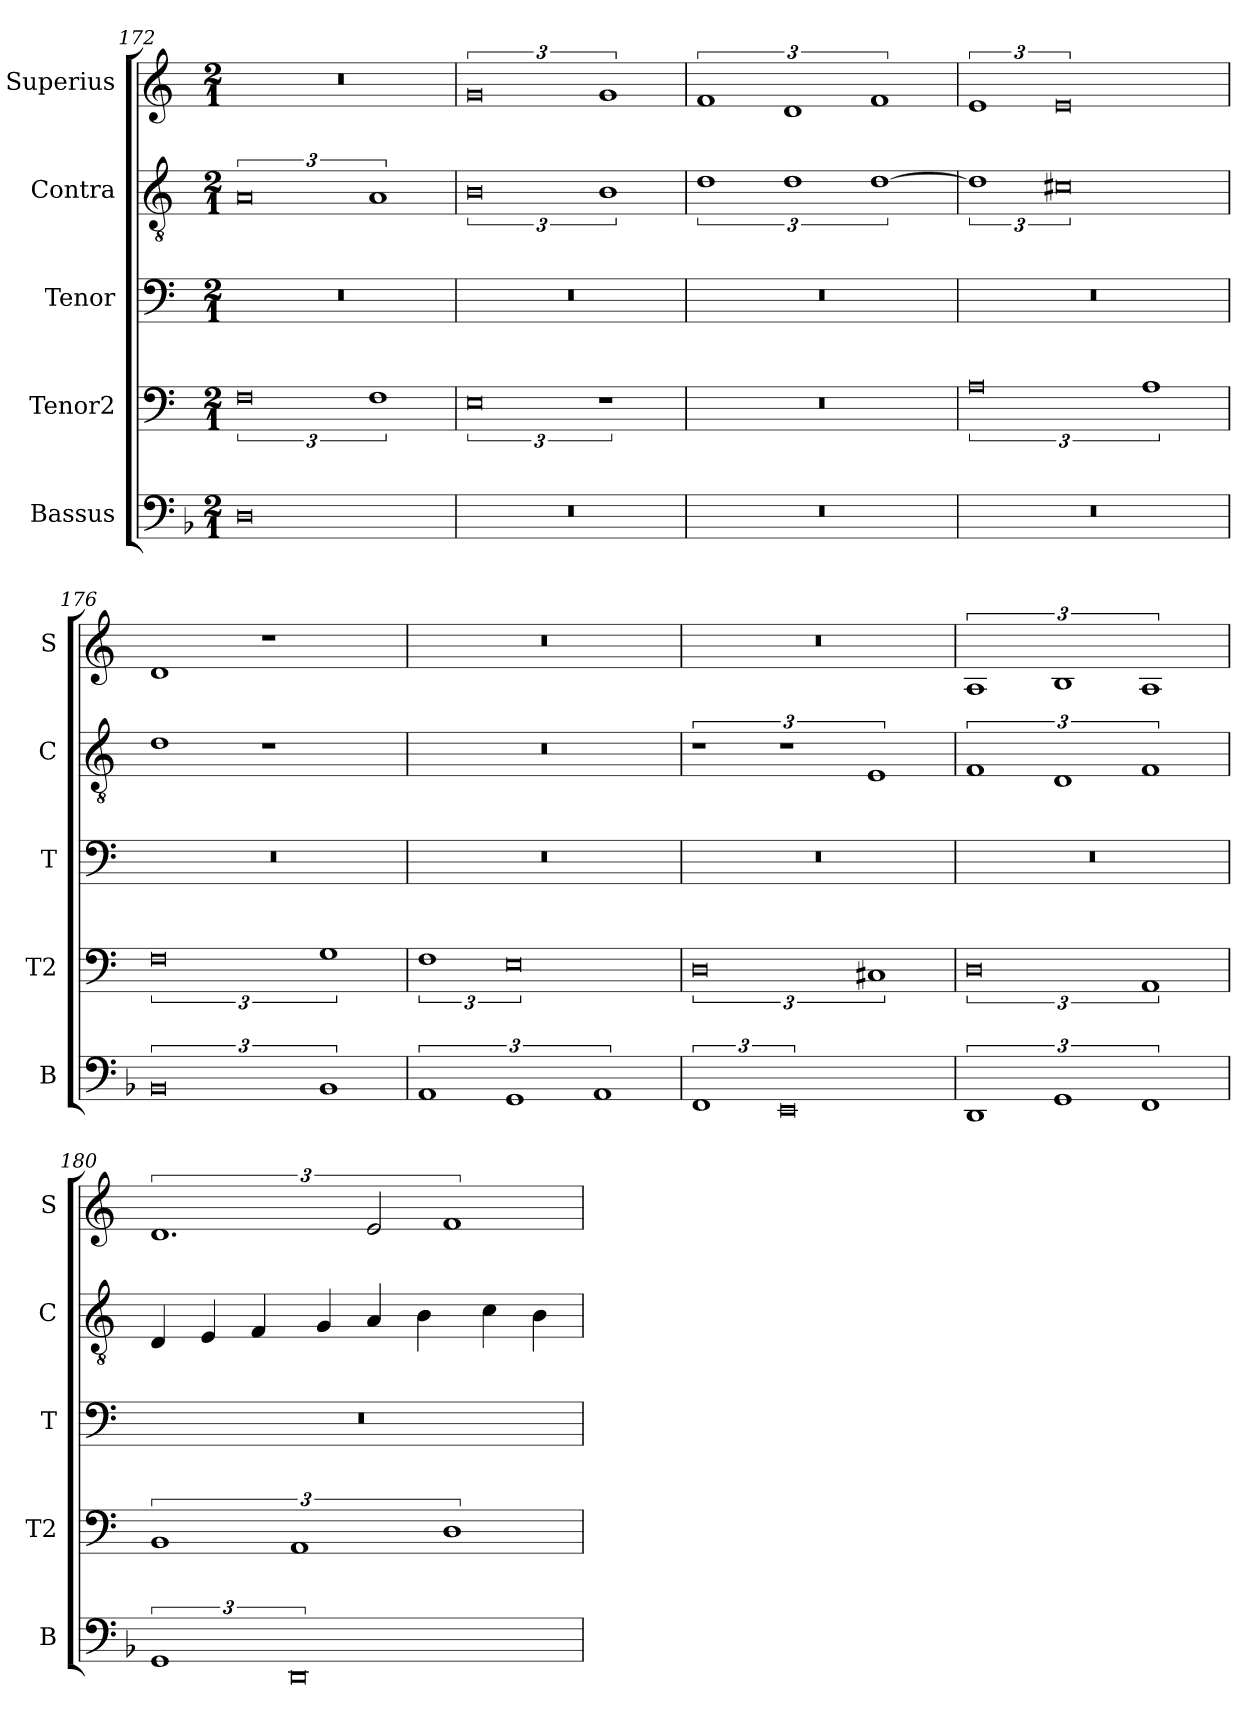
**kern	**kern	**kern	**kern	**kern
*part5	*part4	*part3	*part2	*part1
*staff5	*staff4	*staff3	*staff2	*staff1
*I"Bassus	*I"Tenor2	*I"Tenor	*I"Contra	*I"Superius
*I'B	*I'T2	*I'T	*I'C	*I'S
*clefF4	*clefF4	*clefF4	*clefGv2	*clefG2
*k[b-]	*k[]	*k[]	*k[]	*k[]
*M2/1	*M2/1	*M2/1	*M2/1	*M2/1
=172	=172	=172	=172	=172
0D	3%4F	0r	3%4A	0r
.	3%2F	.	3%2A	.
=173	=173	=173	=173	=173
0r	3%4E	0r	3%4B	3%4g
.	3%2r	.	3%2B	3%2g
=174	=174	=174	=174	=174
0r	0r	0r	3%2d	3%2f
.	.	.	3%2d	3%2d
.	.	.	[3%2d	3%2f
=175	=175	=175	=175	=175
0r	3%4A	0r	3%2d]	3%2e
.	.	.	3%4c#X	3%4e
.	3%2A	.	.	.
=176	=176	=176	=176	=176
3%4BB-	3%4F	0r	1d	1d
.	.	.	1r	1r
3%2BB-	3%2G	.	.	.
=177	=177	=177	=177	=177
3%2AA	3%2F	0r	0r	0r
3%2GG	3%4E	.	.	.
3%2AA	.	.	.	.
=178	=178	=178	=178	=178
3%2FF	3%4D	0r	3%2r	0r
3%4EE	.	.	3%2r	.
.	3%2C#X	.	3%2E	.
=179	=179	=179	=179	=179
3%2DD	3%4D	0r	3%2F	3%2A
3%2GG	.	.	3%2D	3%2B
3%2FF	3%2AA	.	3%2F	3%2A
=180	=180	=180	=180	=180
3%2GG	3%2BB	0r	4D/	3%2.d
.	.	.	4E/	.
.	.	.	4F/	.
3%4DD	3%2AA	.	.	.
.	.	.	4G/	.
.	.	.	4A/	3e/
.	.	.	4B\	.
.	3%2D	.	.	3%2f
.	.	.	4c\	.
.	.	.	4B\	.
=	=	=	=	=
*-	*-	*-	*-	*-
